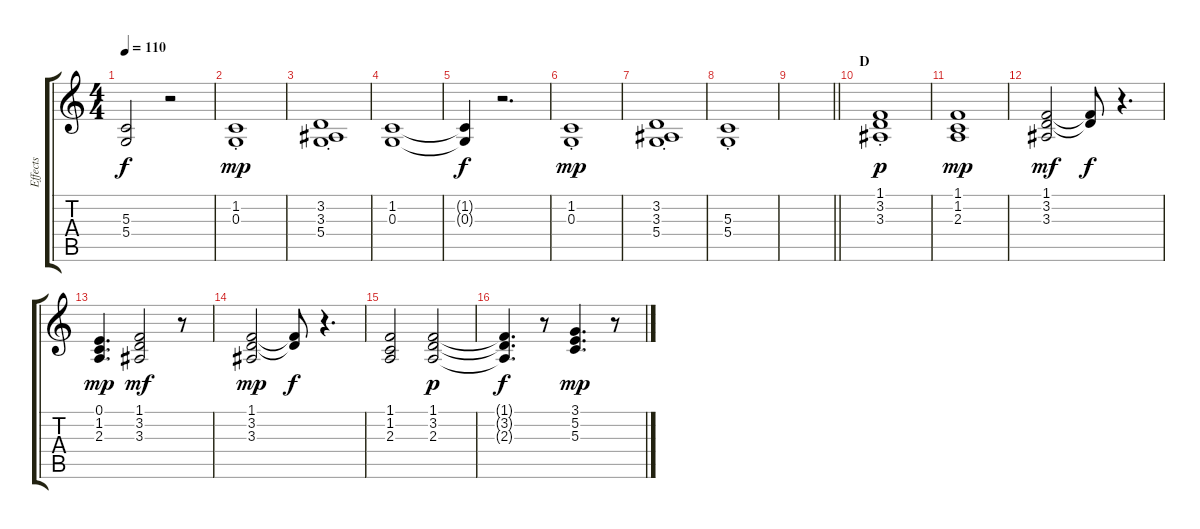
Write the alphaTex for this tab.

\track ("Effects" "Effects") {instrument fx1rain}
\staff {score tabs}
\tuning (E4 B3 G3 D3 A2 E2) {hide}
\ts (4 4)
\tempo 110
\clef g2
\ks c
(5.3{t} 5.4{t}).2{dy f} r.2 |
(1.2{st} 0.3{st}).1{dy mp} |
(3.2{st} 3.3{st} 5.4{st}).1 |
(1.2 0.3).1 |
(1.2{t} 0.3{t}).4{dy f} r.2{d} |
(1.2{st} 0.3{st}).1{dy mp} |
(3.2{st} 3.3{st} 5.4{st}).1 |
(5.3{st} 5.4{st}).1 |
\barLineRight lightlight
|
\section ("" "D")
(1.1{st} 3.2{st} 3.3{st}).1{dy p} |
(1.1 1.2 2.3).1{dy mp} |
(1.1 3.2 3.3).2{dy mf} (1.1{t} 3.2{t}).8{dy f} r.4{d} |
(0.1 1.2 2.3).4{d dy mp} (1.1 3.2 3.3).2{dy mf} r.8 |
(1.1 3.2 3.3).2{dy mp} (1.1{t} 3.2{t}).8{dy f} r.4{d} |
(1.1 1.2 2.3).2 (1.1 3.2 2.3).2{dy p} |
(1.1{t} 3.2{t} 2.3{t}).4{d dy f} r.8 (3.1 5.2 5.3).4{d dy mp} r.8
